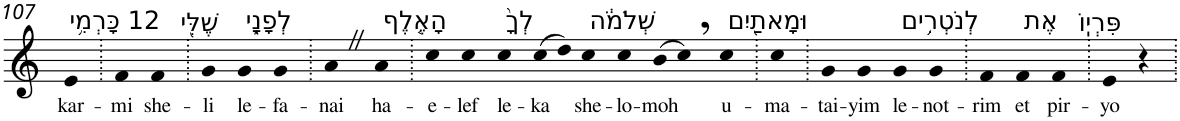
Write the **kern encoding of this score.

**kern	**text
*part1	*part1
*staff1	*staff1
*I"Piano	*
*I'Pno	*
!!LO:PB:g=z
*clefG2	*
*k[]	*
=107	=107
!LO:TX:a:t=12 כָּרְמִ֥י	!
!	!LO:LY:b
4e	kar-
=108.	=108.
!	!LO:LY:b
4f	-mi
!LO:TX:a:t=שֶׁלִּ֖י	!
!	!LO:LY:b
4f	she-
=109.	=109.
!	!LO:LY:b
4g	-li
!LO:TX:a:t=לְפָנָ֑י	!
!	!LO:LY:b
4g	le-
!	!LO:LY:b
4g	-fa-
=110.	=110.
!	!LO:LY:b
4aZ	-nai
!LO:TX:a:t=הָאֶ֤לֶף	!
!	!LO:LY:b
4a	ha-
=111.	=111.
!	!LO:LY:b
4cc	-e-
!	!LO:LY:b
4cc	-lef
!LO:TX:a:t=לְךָ֙	!
!	!LO:LY:b
4cc	le-
!	!LO:LY:b
(>8cc	-ka
8dd)	.
!LO:TX:a:t=שְׁלֹמֹ֔ה	!
!	!LO:LY:b
4cc	she-
!	!LO:LY:b
4cc	-lo-
!	!LO:LY:b
(>8b	-moh
8cc,)	.
!LO:TX:a:t=וּמָאתַ֖יִם	!
!	!LO:LY:b
4cc	u-
=112.	=112.
!	!LO:LY:b
4cc	-ma-
=113.	=113.
!	!LO:LY:b
4g	-tai-
!	!LO:LY:b
4g	-yim
!LO:TX:a:t=לְנֹטְרִ֥ים	!
!	!LO:LY:b
4g	le-
!	!LO:LY:b
4g	-not-
=114.	=114.
!	!LO:LY:b
4f	-rim
!LO:TX:a:t=אֶת	!
!	!LO:LY:b
4f	et
!LO:TX:a:t=פִּרְיֽוֹ	!
!	!LO:LY:b
4f	pir-
=115.	=115.
!	!LO:LY:b
4e	-yo
4r	.
=.	=.
*-	*-
